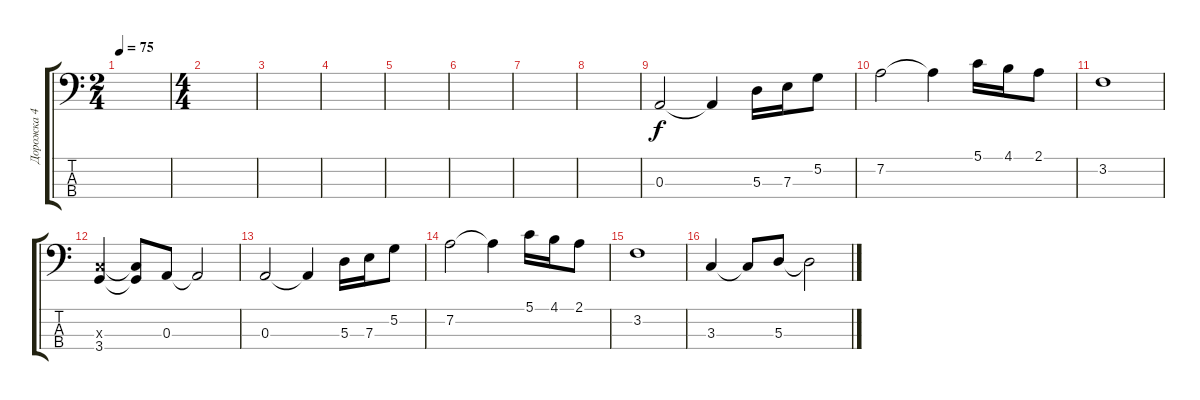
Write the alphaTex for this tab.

\track ("Дорожка 4" "Дорожка 4") {instrument electricbassfinger}
\staff {score tabs}
\tuning (G2 D2 A1 E1) {hide}
\ts (2 4)
\tempo 75
\clef f4
\ks c
|
\ts (4 4)
|
|
|
|
|
|
|
0.3.2 0.3{t}.4 5.3.16 7.3.16 5.2.8 |
7.2.2 7.2{t}.4 5.1.16 4.1.16 2.1.8 |
3.2.1 |
(3.3{x} 3.4).4 (3.3{t} 3.4{t}).8 0.3.8 0.3{t}.2 |
0.3.2 0.3{t}.4 5.3.16 7.3.16 5.2.8 |
7.2.2 7.2{t}.4 5.1.16 4.1.16 2.1.8 |
3.2.1 |
3.3.4 3.3{t}.8 5.3.8 5.3{t}.2
